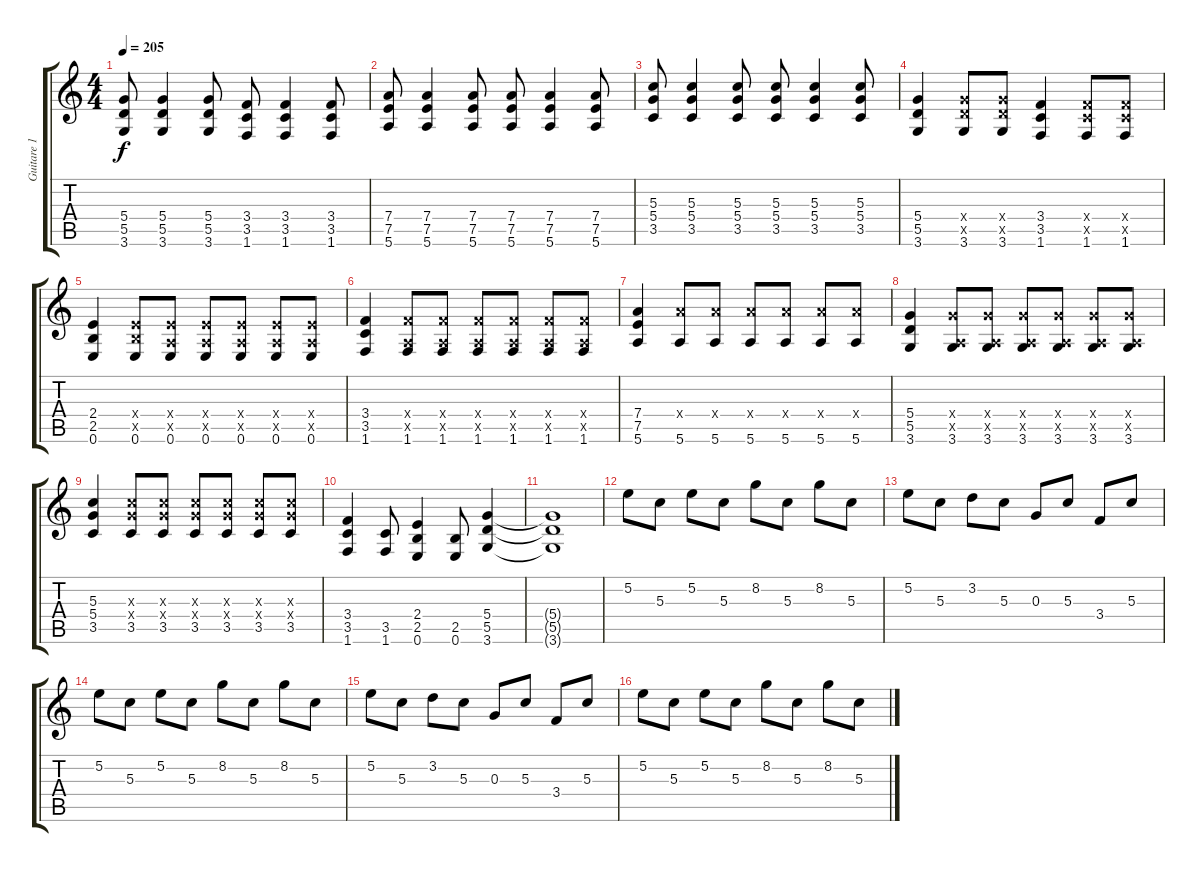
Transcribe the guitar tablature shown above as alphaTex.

\track ("Guitare 1" "Guitare 1") {instrument distortionguitar}
\staff {score tabs}
\tuning (E4 B3 G3 D3 A2 E2) {hide}
\ts (4 4)
\tempo 205
\clef g2
\ks c
(5.4 5.5 3.6).8{dy f} (5.4 5.5 3.6).4 (5.4 5.5 3.6).8 (3.4 3.5 1.6).8 (3.4 3.5 1.6).4 (3.4 3.5 1.6).8 |
(7.4 7.5 5.6).8 (7.4 7.5 5.6).4 (7.4 7.5 5.6).8 (7.4 7.5 5.6).8 (7.4 7.5 5.6).4 (7.4 7.5 5.6).8 |
(5.3 5.4 3.5).8 (5.3 5.4 3.5).4 (5.3 5.4 3.5).8 (5.3 5.4 3.5).8 (5.3 5.4 3.5).4 (5.3 5.4 3.5).8 |
(5.4 5.5 3.6).4 (5.4{x} 5.5{x} 3.6).8 (5.4{x} 5.5{x} 3.6).8 (3.4 3.5 1.6).4 (3.4{x} 3.5{x} 1.6).8 (3.4{x} 3.5{x} 1.6).8 |
(2.4 2.5 0.6).4 (2.4{x} 2.5{x} 0.6).8 (2.4{x} 0.5{x} 0.6).8 (2.4{x} 0.5{x} 0.6).8 (2.4{x} 0.5{x} 0.6).8 (2.4{x} 0.5{x} 0.6).8 (2.4{x} 0.5{x} 0.6).8 |
(3.4 3.5 1.6).4 (3.4{x} 0.5{x} 1.6).8 (3.4{x} 0.5{x} 1.6).8 (3.4{x} 0.5{x} 1.6).8 (3.4{x} 0.5{x} 1.6).8 (3.4{x} 0.5{x} 1.6).8 (3.4{x} 0.5{x} 1.6).8 |
(7.4 7.5 5.6).4 (7.4{x} 5.6).8 (7.4{x} 5.6).8 (7.4{x} 5.6).8 (7.4{x} 5.6).8 (7.4{x} 5.6).8 (7.4{x} 5.6).8 |
(5.4 5.5 3.6).4 (5.4{x} 0.5{x} 3.6).8 (5.4{x} 0.5{x} 3.6).8 (5.4{x} 0.5{x} 3.6).8 (5.4{x} 0.5{x} 3.6).8 (5.4{x} 0.5{x} 3.6).8 (5.4{x} 0.5{x} 3.6).8 |
(5.3 5.4 3.5).4 (0.3{x} 10.4{x} 3.5).8 (0.3{x} 10.4{x} 3.5).8 (0.3{x} 10.4{x} 3.5).8 (0.3{x} 10.4{x} 3.5).8 (0.3{x} 10.4{x} 3.5).8 (0.3{x} 10.4{x} 3.5).8 |
(3.4 3.5 1.6).4 (3.5 1.6).8 (2.4 2.5 0.6).4 (2.5 0.6).8 (5.4 5.5 3.6).4 |
(5.4{t} 5.5{t} 3.6{t}).1 |
5.2.8 5.3.8 5.2.8 5.3.8 8.2.8 5.3.8 8.2.8 5.3.8 |
5.2.8 5.3.8 3.2.8 5.3.8 0.3.8 5.3.8 3.4.8 5.3.8 |
5.2.8 5.3.8 5.2.8 5.3.8 8.2.8 5.3.8 8.2.8 5.3.8 |
5.2.8 5.3.8 3.2.8 5.3.8 0.3.8 5.3.8 3.4.8 5.3.8 |
5.2.8 5.3.8 5.2.8 5.3.8 8.2.8 5.3.8 8.2.8 5.3.8
